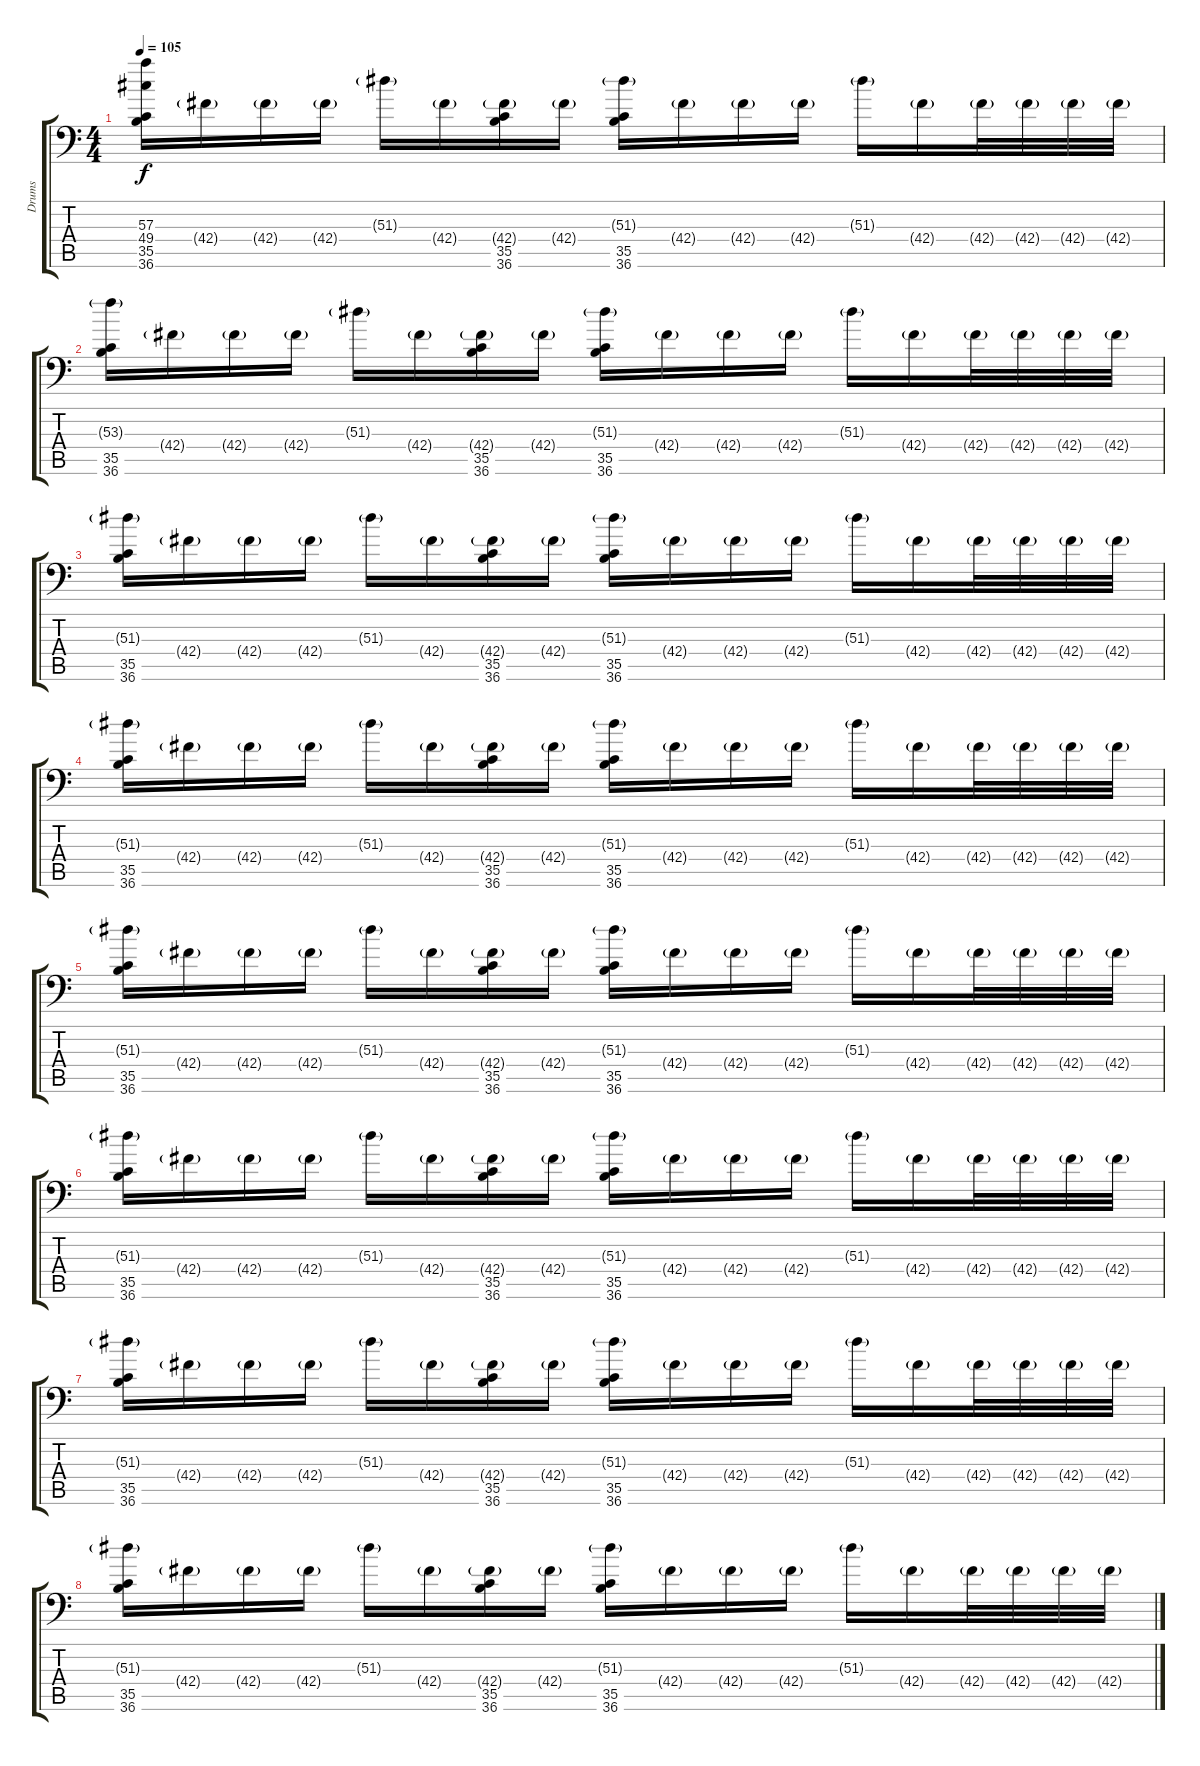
\track ("Drums" "Drums") {instrument acousticgrandpiano}
\staff {score tabs}
\tuning (C-1 C-1 C-1 C-1 C-1 C-1) {hide}
\ts (4 4)
\tempo 105
\clef f4
\ks c
(57.3 49.4 35.5 36.6).16{dy f} 42.4{g}.16 42.4{g}.16 42.4{g}.16 51.3{g}.16 42.4{g}.16 (42.4{g} 35.5 36.6).16 42.4{g}.16 (51.3{g} 35.5 36.6).16 42.4{g}.16 42.4{g}.16 42.4{g}.16 51.3{g}.16 42.4{g}.16 42.4{g}.32 42.4{g}.32 42.4{g}.32 42.4{g}.32 |
(53.3{g} 35.5 36.6).16 42.4{g}.16 42.4{g}.16 42.4{g}.16 51.3{g}.16 42.4{g}.16 (42.4{g} 35.5 36.6).16 42.4{g}.16 (51.3{g} 35.5 36.6).16 42.4{g}.16 42.4{g}.16 42.4{g}.16 51.3{g}.16 42.4{g}.16 42.4{g}.32 42.4{g}.32 42.4{g}.32 42.4{g}.32 |
(51.3{g} 35.5 36.6).16 42.4{g}.16 42.4{g}.16 42.4{g}.16 51.3{g}.16 42.4{g}.16 (42.4{g} 35.5 36.6).16 42.4{g}.16 (51.3{g} 35.5 36.6).16 42.4{g}.16 42.4{g}.16 42.4{g}.16 51.3{g}.16 42.4{g}.16 42.4{g}.32 42.4{g}.32 42.4{g}.32 42.4{g}.32 |
(51.3{g} 35.5 36.6).16 42.4{g}.16 42.4{g}.16 42.4{g}.16 51.3{g}.16 42.4{g}.16 (42.4{g} 35.5 36.6).16 42.4{g}.16 (51.3{g} 35.5 36.6).16 42.4{g}.16 42.4{g}.16 42.4{g}.16 51.3{g}.16 42.4{g}.16 42.4{g}.32 42.4{g}.32 42.4{g}.32 42.4{g}.32 |
(51.3{g} 35.5 36.6).16 42.4{g}.16 42.4{g}.16 42.4{g}.16 51.3{g}.16 42.4{g}.16 (42.4{g} 35.5 36.6).16 42.4{g}.16 (51.3{g} 35.5 36.6).16 42.4{g}.16 42.4{g}.16 42.4{g}.16 51.3{g}.16 42.4{g}.16 42.4{g}.32 42.4{g}.32 42.4{g}.32 42.4{g}.32 |
(51.3{g} 35.5 36.6).16 42.4{g}.16 42.4{g}.16 42.4{g}.16 51.3{g}.16 42.4{g}.16 (42.4{g} 35.5 36.6).16 42.4{g}.16 (51.3{g} 35.5 36.6).16 42.4{g}.16 42.4{g}.16 42.4{g}.16 51.3{g}.16 42.4{g}.16 42.4{g}.32 42.4{g}.32 42.4{g}.32 42.4{g}.32 |
(51.3{g} 35.5 36.6).16 42.4{g}.16 42.4{g}.16 42.4{g}.16 51.3{g}.16 42.4{g}.16 (42.4{g} 35.5 36.6).16 42.4{g}.16 (51.3{g} 35.5 36.6).16 42.4{g}.16 42.4{g}.16 42.4{g}.16 51.3{g}.16 42.4{g}.16 42.4{g}.32 42.4{g}.32 42.4{g}.32 42.4{g}.32 |
(51.3{g} 35.5 36.6).16 42.4{g}.16 42.4{g}.16 42.4{g}.16 51.3{g}.16 42.4{g}.16 (42.4{g} 35.5 36.6).16 42.4{g}.16 (51.3{g} 35.5 36.6).16 42.4{g}.16 42.4{g}.16 42.4{g}.16 51.3{g}.16 42.4{g}.16 42.4{g}.32 42.4{g}.32 42.4{g}.32 42.4{g}.32
